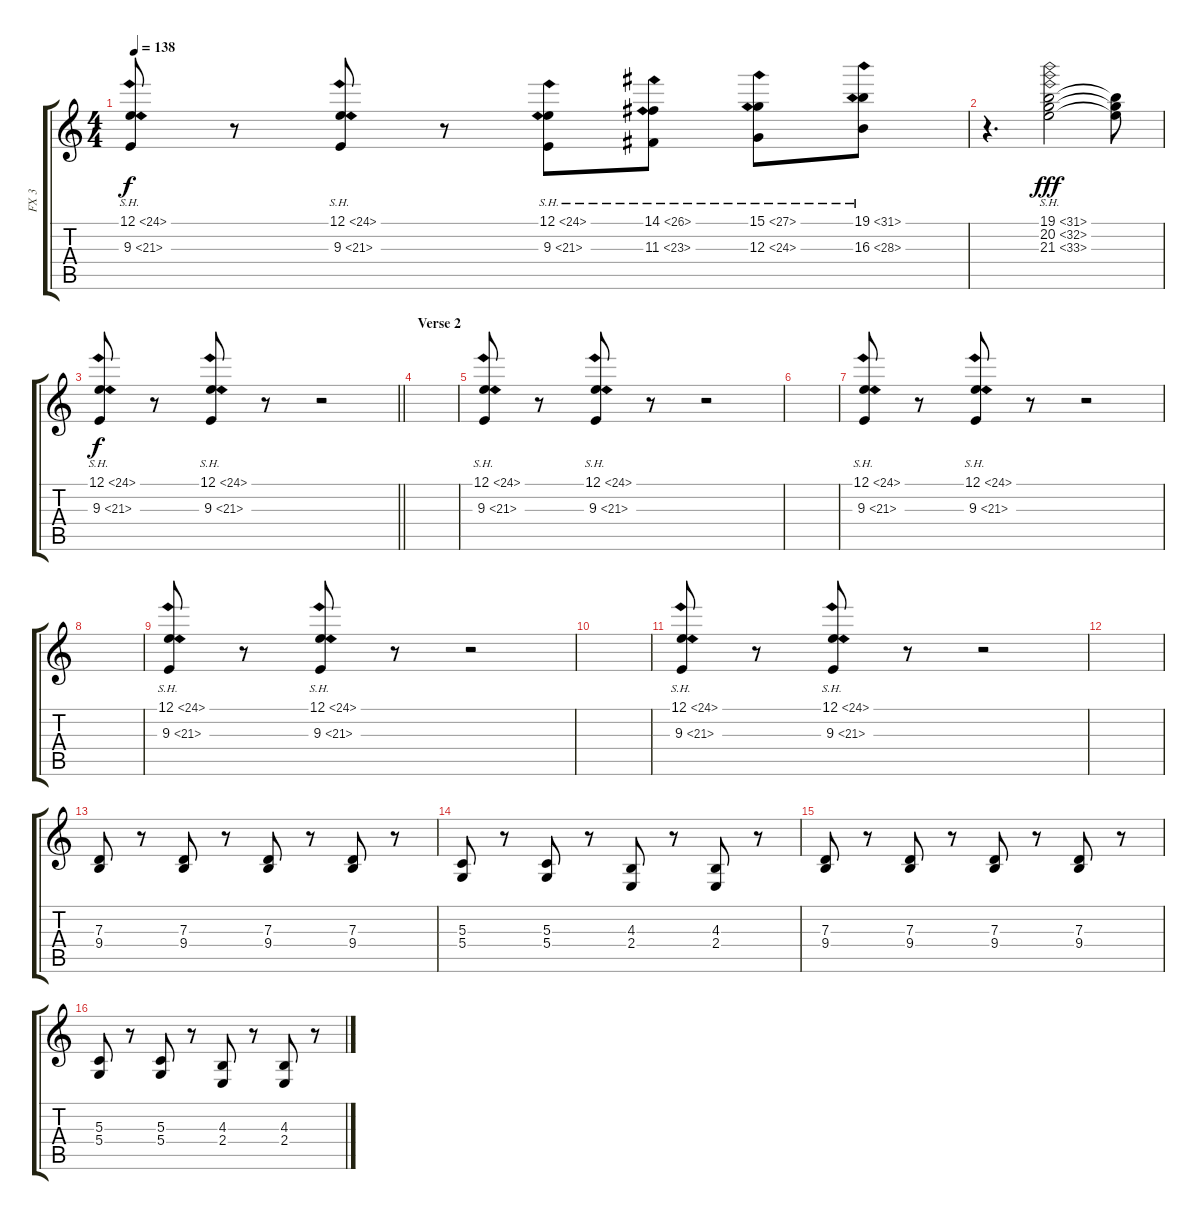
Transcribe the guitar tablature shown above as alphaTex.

\track ("FX 3" "FX 3") {instrument choiraahs}
\staff {score tabs}
\tuning (E4 B3 G3 D3 A2 E2) {hide}
\ts (4 4)
\tempo 138
\clef g2
\ks c
(12.1{sh 12} 9.3{sh 12}).8{dy f} r.8 (12.1{sh 12} 9.3{sh 12}).8 r.8 (12.1{sh 12} 9.3{sh 12}).8 (14.1{sh 12} 11.3{sh 12}).8 (15.1{sh 12} 12.3{sh 12}).8 (19.1{sh 12} 16.3{sh 12}).8 |
r.4{d} (19.1{sh 12} 20.2{sh 12} 21.3{sh 12}).2{dy fff} (19.1{t} 20.2{t} 21.3{t}).8 |
\barLineRight lightlight
(12.1{sh 12} 9.3{sh 12}).8{dy f} r.8 (12.1{sh 12} 9.3{sh 12}).8 r.8 r.2 |
\section ("" "Verse 2")
|
(12.1{sh 12} 9.3{sh 12}).8 r.8 (12.1{sh 12} 9.3{sh 12}).8 r.8 r.2 |
|
(12.1{sh 12} 9.3{sh 12}).8 r.8 (12.1{sh 12} 9.3{sh 12}).8 r.8 r.2 |
|
(12.1{sh 12} 9.3{sh 12}).8 r.8 (12.1{sh 12} 9.3{sh 12}).8 r.8 r.2 |
|
(12.1{sh 12} 9.3{sh 12}).8 r.8 (12.1{sh 12} 9.3{sh 12}).8 r.8 r.2 |
|
(7.3 9.4).8{volume 3} r.8 (7.3 9.4).8{volume 8} r.8 (7.3 9.4).8 r.8 (7.3 9.4).8 r.8 |
(5.3 5.4).8 r.8 (5.3 5.4).8 r.8 (4.3 2.4).8 r.8 (4.3 2.4).8 r.8 |
(7.3 9.4).8 r.8 (7.3 9.4).8 r.8 (7.3 9.4).8 r.8 (7.3 9.4).8 r.8 |
(5.3 5.4).8 r.8 (5.3 5.4).8 r.8 (4.3 2.4).8 r.8 (4.3 2.4).8 r.8
